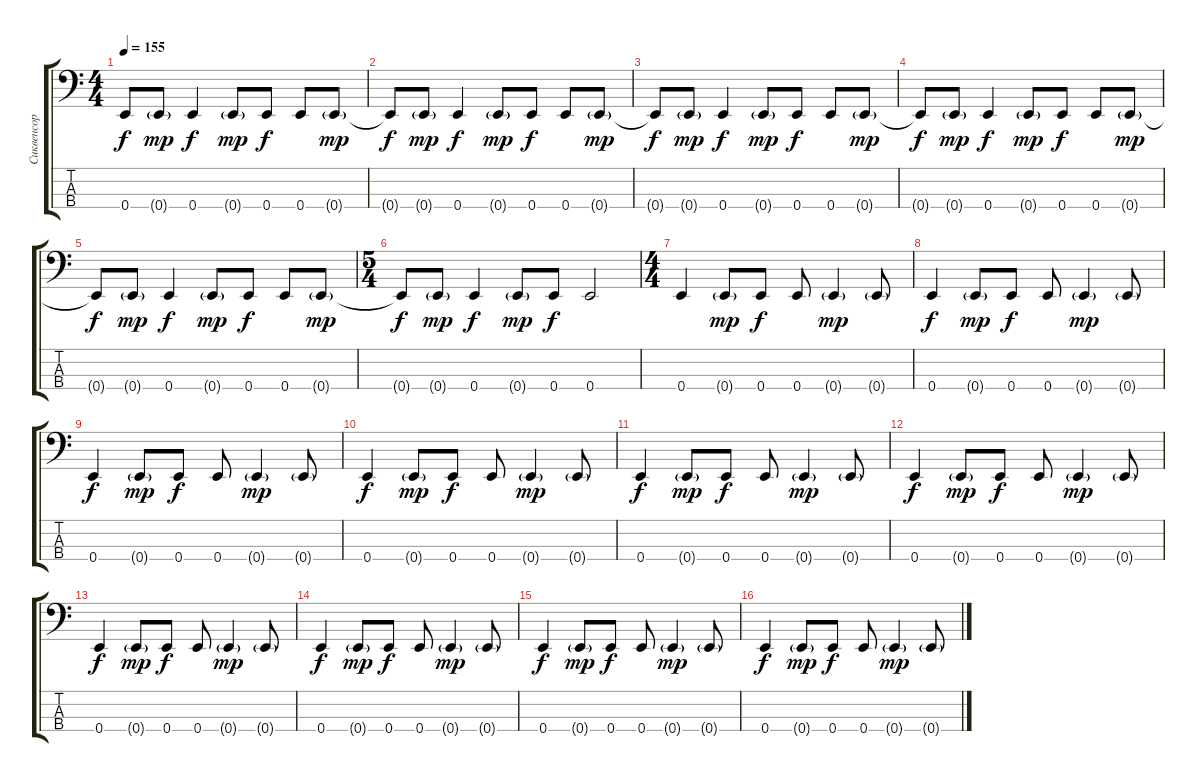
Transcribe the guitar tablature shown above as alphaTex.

\track ("Сиквенсор" "Сиквенсор") {instrument electricbasspick}
\staff {score tabs}
\tuning (G2 D2 A1 E1) {hide}
\ts (4 4)
\tempo 155
\clef f4
\ks c
0.4{t}.8{dy f} 0.4{g}.8{dy mp} 0.4.4{dy f} 0.4{g}.8{dy mp} 0.4.8{dy f} 0.4.8 0.4{g}.8{dy mp} |
0.4{t}.8{dy f} 0.4{g}.8{dy mp} 0.4.4{dy f} 0.4{g}.8{dy mp} 0.4.8{dy f} 0.4.8 0.4{g}.8{dy mp} |
0.4{t}.8{dy f} 0.4{g}.8{dy mp} 0.4.4{dy f} 0.4{g}.8{dy mp} 0.4.8{dy f} 0.4.8 0.4{g}.8{dy mp} |
0.4{t}.8{dy f} 0.4{g}.8{dy mp} 0.4.4{dy f} 0.4{g}.8{dy mp} 0.4.8{dy f} 0.4.8 0.4{g}.8{dy mp} |
0.4{t}.8{dy f} 0.4{g}.8{dy mp} 0.4.4{dy f} 0.4{g}.8{dy mp} 0.4.8{dy f} 0.4.8 0.4{g}.8{dy mp} |
\ts (5 4)
0.4{t}.8{dy f} 0.4{g}.8{dy mp} 0.4.4{dy f} 0.4{g}.8{dy mp} 0.4.8{dy f} 0.4.2 |
\ts (4 4)
0.4.4 0.4{g}.8{dy mp} 0.4.8{dy f} 0.4.8 0.4{g}.4{dy mp} 0.4{g}.8 |
0.4.4{dy f} 0.4{g}.8{dy mp} 0.4.8{dy f} 0.4.8 0.4{g}.4{dy mp} 0.4{g}.8 |
0.4.4{dy f} 0.4{g}.8{dy mp} 0.4.8{dy f} 0.4.8 0.4{g}.4{dy mp} 0.4{g}.8 |
0.4.4{dy f} 0.4{g}.8{dy mp} 0.4.8{dy f} 0.4.8 0.4{g}.4{dy mp} 0.4{g}.8 |
0.4.4{dy f} 0.4{g}.8{dy mp} 0.4.8{dy f} 0.4.8 0.4{g}.4{dy mp} 0.4{g}.8 |
0.4.4{dy f} 0.4{g}.8{dy mp} 0.4.8{dy f} 0.4.8 0.4{g}.4{dy mp} 0.4{g}.8 |
0.4.4{dy f} 0.4{g}.8{dy mp} 0.4.8{dy f} 0.4.8 0.4{g}.4{dy mp} 0.4{g}.8 |
0.4.4{dy f} 0.4{g}.8{dy mp} 0.4.8{dy f} 0.4.8 0.4{g}.4{dy mp} 0.4{g}.8 |
0.4.4{dy f} 0.4{g}.8{dy mp} 0.4.8{dy f} 0.4.8 0.4{g}.4{dy mp} 0.4{g}.8 |
0.4.4{dy f} 0.4{g}.8{dy mp} 0.4.8{dy f} 0.4.8 0.4{g}.4{dy mp} 0.4{g}.8
